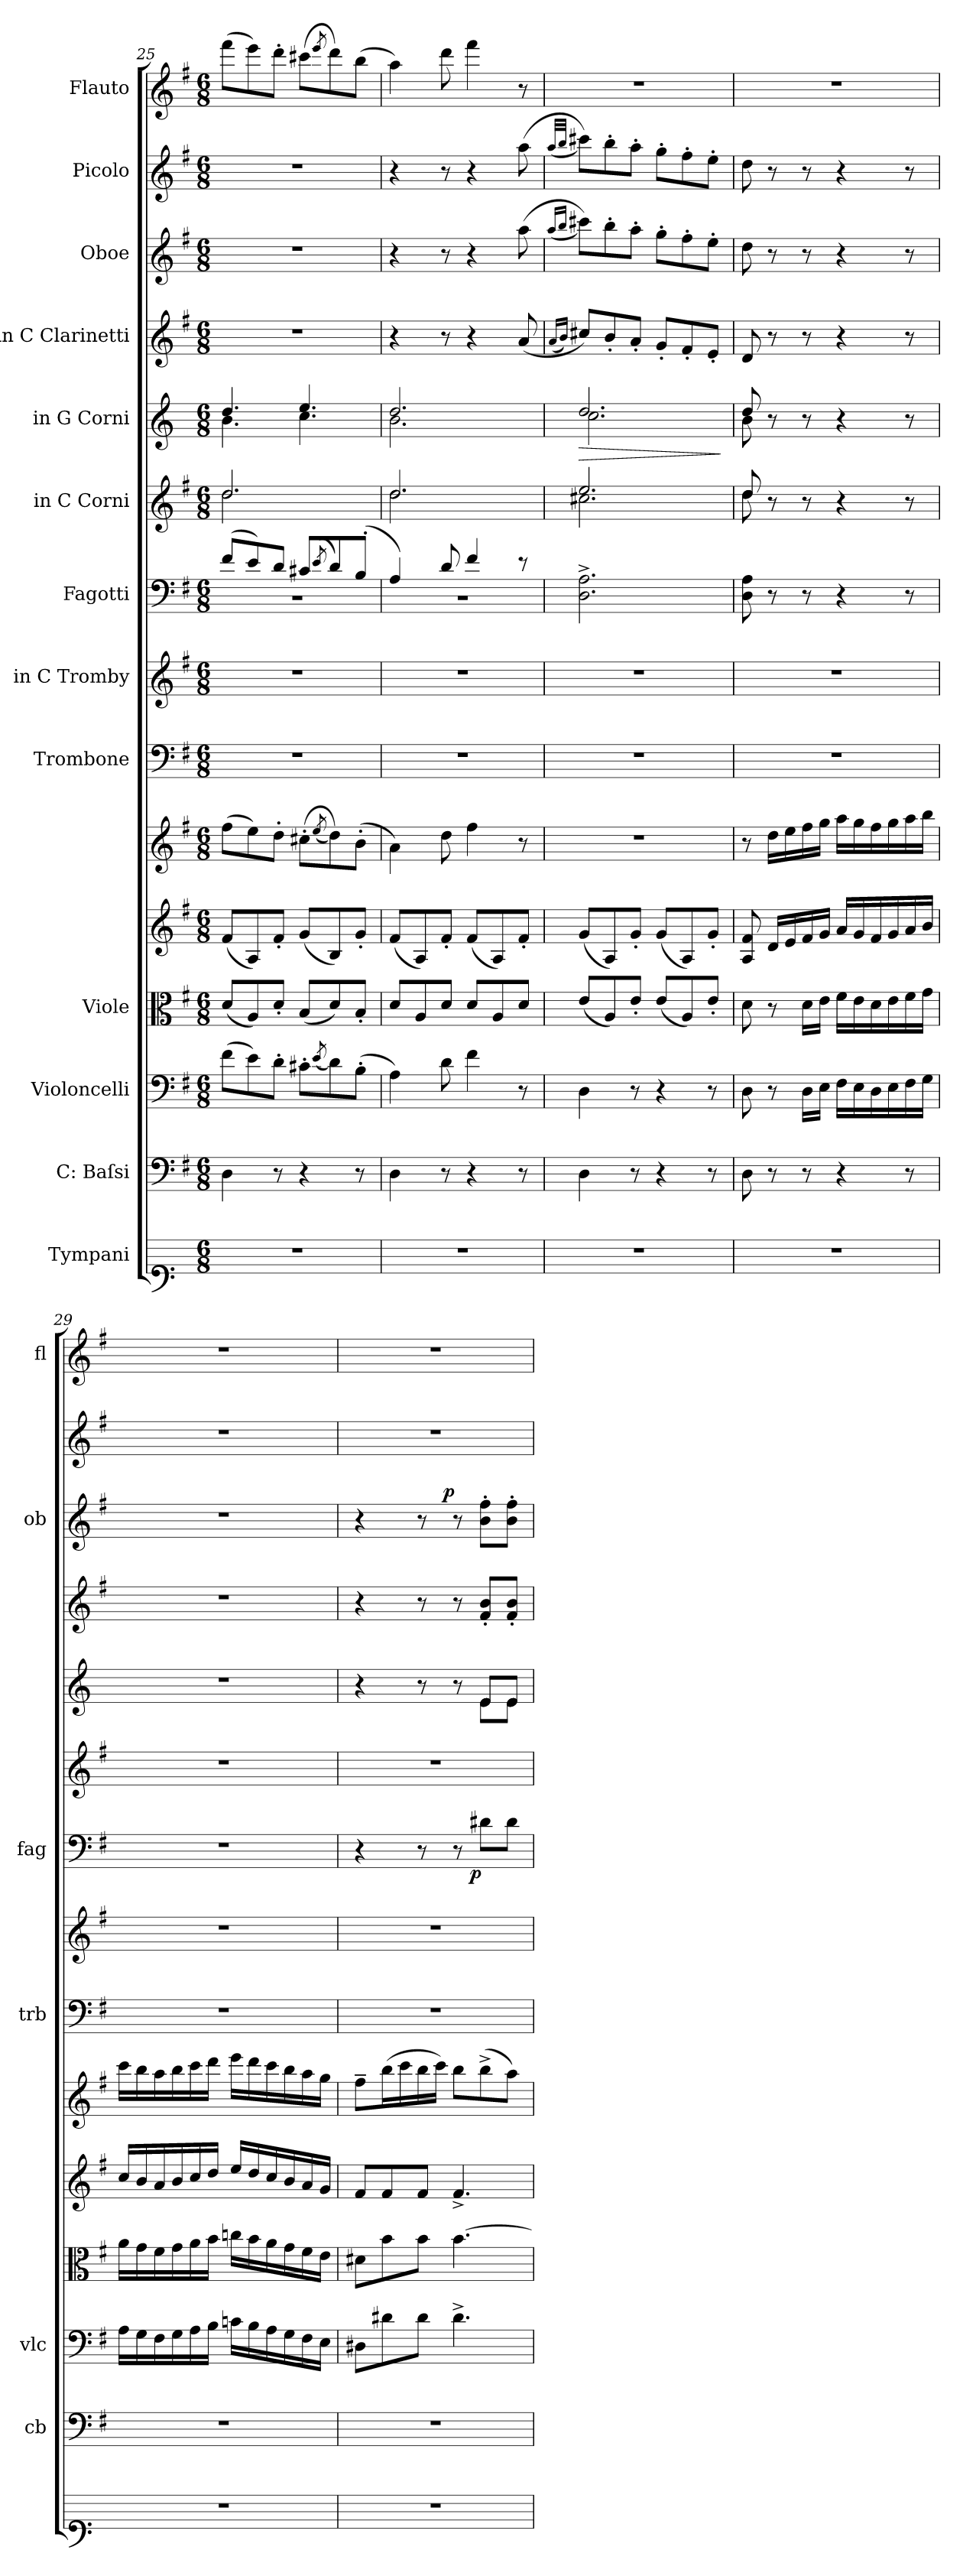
**kern	**kern	**kern	**kern	**kern	**kern	**kern	**kern	**kern	**dynam	**kern	**kern	**dynam	**kern	**kern	**dynam	**kern	**kern
*part15	*part14	*part13	*part12	*part11	*part10	*part9	*part8	*part7	*part7	*part6	*part5	*part5	*part4	*part3	*part3	*part2	*part1
*staff15	*staff14	*staff13	*staff12	*staff11	*staff10	*staff9	*staff8	*staff7	*staff7	*staff6	*staff5	*staff5	*staff4	*staff3	*staff3	*staff2	*staff1
*I"Tympani	*I"C: Baſsi	*I"Violoncelli	*I"Viole	*	*	*I"Trombone	*I"in C Tromby	*I"Fagotti	*	*I"in C Corni	*I"in G Corni	*	*I"in C Clarinetti	*I"Oboe	*	*I"Picolo	*I"Flauto
*	*I'cb	*I'vlc	*	*	*	*I'trb	*	*I'fag	*	*	*	*	*	*I'ob	*	*	*I'fl
*clefF1	*clefF4	*clefF4	*clefC3	*clefG2	*clefG2	*clefF4	*clefG2	*clefF4	*	*clefG2	*clefG2	*	*clefG2	*clefG2	*	*clefG2	*clefG2
*	*	*	*	*	*	*	*	*	*	*	*ITrd3c5	*	*	*	*	*	*
*k[]	*k[f#]	*k[f#]	*k[f#]	*k[f#]	*k[f#]	*k[f#]	*k[f#]	*k[f#]	*	*k[f#]	*k[f#]	*	*k[f#]	*k[f#]	*	*k[f#]	*k[f#]
*M6/8	*M6/8	*M6/8	*M6/8	*M6/8	*M6/8	*M6/8	*M6/8	*M6/8	*	*M6/8	*M6/8	*	*M6/8	*M6/8	*	*M6/8	*M6/8
=25	=25	=25	=25	=25	=25	=25	=25	=25	=25	=25	=25	=25	=25	=25	=25	=25	=25
*	*	*	*	*	*	*	*	*^	*	*^	*^	*	*	*	*	*	*
2.r	4D\	(8f#\L	(8d/L	(8f#/L	(8ff#\L	2.r	2.r	(8f#/L	2.r	.	2.dd/	2.dd\	4.a/	4.f#\	.	2.r	2.r	.	2.r	(8fff#\L
.	.	8e\)	8A/)	8A/)	8ee\)	.	.	8e/)	.	.	.	.	.	.	.	.	.	.	.	8eee\)
.	8r	8d'\J	8d'/J	8f#'/J	8dd'\J	.	.	8d/J	.	.	.	.	.	.	.	.	.	.	.	8ddd'\J
.	4r	8c#X'\L	(8B/L	(8g/L	(8cc#X'\L	.	.	8c#X/L	.	.	.	.	4.b/	4.g\	.	.	.	.	.	(8ccc#X\L
.	.	(8qe/	.	.	(8qee/	.	.	(8qe/	.	.	.	.	.	.	.	.	.	.	.	8qeee/
.	.	8d\)	8d/)	8B/)	8dd\))	.	.	8d/)	.	.	.	.	.	.	.	.	.	.	.	8ddd\)
.	8r	(8B'\J	8B'/J	8g'/J	(8b'\J	.	.	(8B'</J	.	.	.	.	.	.	.	.	.	.	.	(8bb\J
=26	=26	=26	=26	=26	=26	=26	=26	=26	=26	=26	=26	=26	=26	=26	=26	=26	=26	=26	=26	=26
2.r	4D\	4A\)	8d/L	(8f#/L	4a\)	2.r	2.r	4A/)	2.r	.	2.dd/	2.dd\	2.a/	2.f#\	.	4r	4r	.	4r	4aa\)
.	.	.	8A/	8A/)	.	.	.	.	.	.	.	.	.	.	.	.	.	.	.	.
.	8r	8d\	8d/J	8f#'/J	8dd\	.	.	8d/	.	.	.	.	.	.	.	8r	8r	.	8r	8ddd\
.	4r	4f#\	8d/L	(8f#/L	4ff#\	.	.	4f#/	.	.	.	.	.	.	.	4r	4r	.	4r	4fff#\
.	.	.	8A/	8A/)	.	.	.	.	.	.	.	.	.	.	.	.	.	.	.	.
.	8r	8r	8d/J	8f#'/J	8r	.	.	8r	.	.	.	.	.	.	.	(8a/	(8aa\	.	(8aa\	8r
*	*	*	*	*	*	*	*	*v	*v	*	*	*	*	*	*	*	*	*	*	*
=27	=27	=27	=27	=27	=27	=27	=27	=27	=27	=27	=27	=27	=27	=27	=27	=27	=27	=27	=27
.	.	.	.	.	.	.	.	.	.	.	.	.	.	.	(16qqa/LL	(16qqaa/LL	.	(32qqaa/LLL	.
.	.	.	.	.	.	.	.	.	.	.	.	.	.	.	16qqb/JJ)	16qqbb/JJ	.	32qqbb/JJJ	.
!	!	!	!	!	!	!	!	!	!	!	!	!	!	!LO:HP:b	!	!	!	!	!
2.r	4D\	4D\	(8e/L	(8g/L	2.r	2.r	2.r	2.D^<\ 2.A^<\	.	2.ee/	2.cc#X\	2.a/	2.g\	>	8cc#X/L)	8ccc#X\L))	.	8ccc#X\L))	2.r
.	.	.	8A/)	8A/)	.	.	.	.	.	.	.	.	.	.	8b'/	8bb'\	.	8bb'\	.
.	8r	8r	8e'/J	8g'/J	.	.	.	.	.	.	.	.	.	.	8a'/J	8aa'\J	.	8aa'\J	.
.	4r	4r	(8e/L	(8g/L	.	.	.	.	.	.	.	.	.	.	8g'/L	8gg'\L	.	8gg'\L	.
.	.	.	8A/)	8A/)	.	.	.	.	.	.	.	.	.	.	8f#'/	8ff#'\	.	8ff#'\	.
.	8r	8r	8e'/J	8g'/J	.	.	.	.	.	.	.	.	.	.	8e'/J	8ee'\J	.	8ee'\J	.
*	*	*	*	*	*	*	*	*	*	*v	*v	*	*	*	*	*	*	*	*
*	*	*	*	*	*	*	*	*	*	*	*v	*v	*	*	*	*	*	*
.	.	.	.	.	.	.	.	.	.	.	.	]	.	.	.	.	.
=28	=28	=28	=28	=28	=28	=28	=28	=28	=28	=28	=28	=28	=28	=28	=28	=28	=28
*	*	*	*	*	*	*	*	*	*	*^	*^	*	*	*	*	*	*
2.r	8D\	8D\	8d\	8A/ 8f#/	8r	2.r	2.r	8D\ 8A\	.	8dd/	8dd\	8a/	8f#\	.	8d/	8dd\	.	8dd\	2.r
.	8r	8r	8r	16d/LL	16dd\LL	.	.	8r	.	8r	8ryy	8r	8ryy	.	8r	8r	.	8r	.
.	.	.	.	16e/	16ee\	.	.	.	.	.	.	.	.	.	.	.	.	.	.
.	8r	16D\LL	16d\LL	16f#/	16ff#\	.	.	8r	.	8r	2ryy	8r	2ryy	.	8r	8r	.	8r	.
.	.	16E\JJ	16e\JJ	16g/JJ	16gg\JJ	.	.	.	.	.	.	.	.	.	.	.	.	.	.
.	4r	16F#\LL	16f#\LL	16a/LL	16aa\LL	.	.	4r	.	4r	.	4r	.	.	4r	4r	.	4r	.
.	.	16E\	16e\	16g/	16gg\	.	.	.	.	.	.	.	.	.	.	.	.	.	.
.	.	16D\	16d\	16f#/	16ff#\	.	.	.	.	.	.	.	.	.	.	.	.	.	.
.	.	16E\	16e\	16g/	16gg\	.	.	.	.	.	.	.	.	.	.	.	.	.	.
.	8r	16F#\	16f#\	16a/	16aa\	.	.	8r	.	8r	.	8r	.	.	8r	8r	.	8r	.
.	.	16G\JJ	16g\JJ	16b/JJ	16bb\JJ	.	.	.	.	.	.	.	.	.	.	.	.	.	.
*	*	*	*	*	*	*	*	*	*	*v	*v	*	*	*	*	*	*	*	*
*	*	*	*	*	*	*	*	*	*	*	*v	*v	*	*	*	*	*	*
=29	=29	=29	=29	=29	=29	=29	=29	=29	=29	=29	=29	=29	=29	=29	=29	=29	=29
2.re	2.r	16A\LL	16a\LL	16cc/LL	16ccc\LL	2.r	2.r	2.r	.	2.r	2.r	.	2.r	2.r	.	2.r	2.r
.	.	16G\	16g\	16b/	16bb\	.	.	.	.	.	.	.	.	.	.	.	.
.	.	16F#\	16f#\	16a/	16aa\	.	.	.	.	.	.	.	.	.	.	.	.
.	.	16G\	16g\	16b/	16bb\	.	.	.	.	.	.	.	.	.	.	.	.
.	.	16A\	16a\	16cc/	16ccc\	.	.	.	.	.	.	.	.	.	.	.	.
.	.	16B\JJ	16b\JJ	16dd/JJ	16ddd\JJ	.	.	.	.	.	.	.	.	.	.	.	.
.	.	16cn\LL	16ccn\LL	16ee/LL	16eee\LL	.	.	.	.	.	.	.	.	.	.	.	.
.	.	16B\	16b\	16dd/	16ddd\	.	.	.	.	.	.	.	.	.	.	.	.
.	.	16A\	16a\	16cc/	16ccc\	.	.	.	.	.	.	.	.	.	.	.	.
.	.	16G\	16g\	16b/	16bb\	.	.	.	.	.	.	.	.	.	.	.	.
.	.	16F#\	16f#\	16a/	16aa\	.	.	.	.	.	.	.	.	.	.	.	.
.	.	16E\JJ	16e\JJ	16g/JJ	16gg\JJ	.	.	.	.	.	.	.	.	.	.	.	.
=30	=30	=30	=30	=30	=30	=30	=30	=30	=30	=30	=30	=30	=30	=30	=30	=30	=30
*	*	*	*	*	*	*	*	*	*	*	*^	*	*	*	*	*	*
2.r	2.r	8D#X\L	8d#X\L	8f#/L	8ff#~\L	2.r	2.r	4r	.	2.r	4r	4ryy	.	4r	4r	.	2.r	2.r
.	.	8d#X\	8b\	8f#/	(16bb\L	.	.	.	.	.	.	.	.	.	.	.	.	.
.	.	.	.	.	16ccc\	.	.	.	.	.	.	.	.	.	.	.	.	.
.	.	8d#\J	8b\J	8f#/J	16bb\	.	.	8r	.	.	8r	8ryy	.	8r	8r	.	.	.
.	.	.	.	.	16ccc\JJ)	.	.	.	.	.	.	.	.	.	.	.	.	.
!	!	!	!	!	!	!	!	!	!	!	!	!	!	!	!	!LO:DY:a:rj	!	!
.	.	4.d#^<\	[4.b\	4.f#^/	8bb\L	.	.	8r	.	.	8r	8ryy	.	8r	8r	p	.	.
!	!	!	!	!	!	!	!	!	!LO:DY:rj	!	!	!	!	!	!	!	!	!
.	.	.	.	.	(8bb^<\	.	.	8d#X\L	p	.	8B/L	8B\L	.	8f#'/ 8b'/L	8b'\ 8ff#'\L	.	.	.
.	.	.	.	.	8aa\J)	.	.	8d#\J	.	.	8B/J	8B\J	.	8f#'/ 8b'/J	8b'\ 8ff#'\J	.	.	.
*	*	*	*	*	*	*	*	*	*	*	*v	*v	*	*	*	*	*	*
=	=	=	=	=	=	=	=	=	=	=	=	=	=	=	=	=	=
*-	*-	*-	*-	*-	*-	*-	*-	*-	*-	*-	*-	*-	*-	*-	*-	*-	*-
